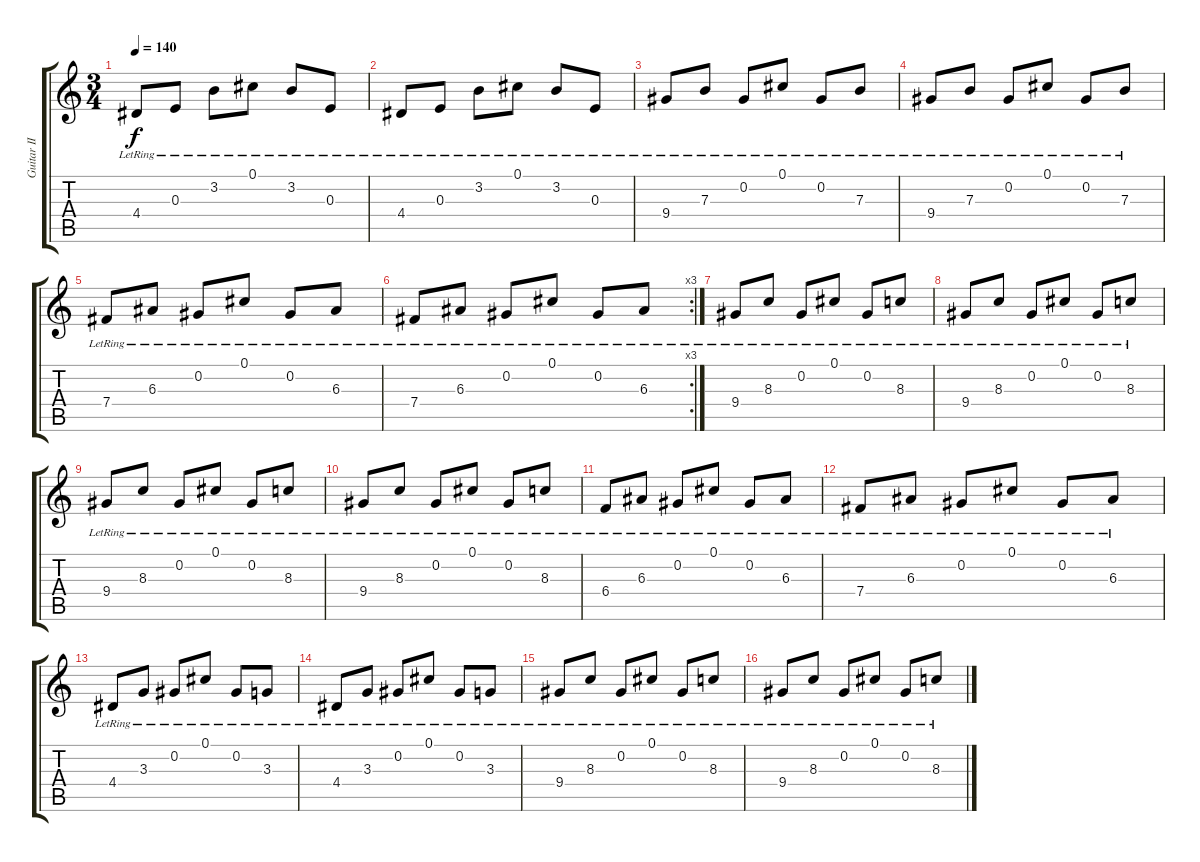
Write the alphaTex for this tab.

\track ("Guitar II" "Guitar II") {instrument distortionguitar}
\staff {score tabs}
\tuning (Db4 Ab3 E3 B2 Gb2 Db2) {hide}
\ts (3 4)
\tempo 140
\clef g2
\ks c
4.4{lr}.8{dy f} 0.3{lr}.8 3.2{lr}.8 0.1{lr}.8 3.2{lr}.8 0.3{lr}.8 |
4.4{lr}.8 0.3{lr}.8 3.2{lr}.8 0.1{lr}.8 3.2{lr}.8 0.3{lr}.8 |
9.4{lr}.8 7.3{lr}.8 0.2{lr}.8 0.1{lr}.8 0.2{lr}.8 7.3{lr}.8 |
9.4{lr}.8 7.3{lr}.8 0.2{lr}.8 0.1{lr}.8 0.2{lr}.8 7.3{lr}.8 |
7.4{lr}.8 6.3{lr}.8 0.2{lr}.8 0.1{lr}.8 0.2{lr}.8 6.3{lr}.8 |
\rc 3
7.4{lr}.8 6.3{lr}.8 0.2{lr}.8 0.1{lr}.8 0.2{lr}.8 6.3{lr}.8 |
9.4{lr}.8{volume 9} 8.3{lr}.8 0.2{lr}.8 0.1{lr}.8 0.2{lr}.8 8.3{lr}.8 |
9.4{lr}.8 8.3{lr}.8 0.2{lr}.8 0.1{lr}.8 0.2{lr}.8 8.3{lr}.8 |
9.4{lr}.8 8.3{lr}.8 0.2{lr}.8 0.1{lr}.8 0.2{lr}.8 8.3{lr}.8 |
9.4{lr}.8 8.3{lr}.8 0.2{lr}.8 0.1{lr}.8 0.2{lr}.8 8.3{lr}.8 |
6.4{lr}.8 6.3{lr}.8 0.2{lr}.8 0.1{lr}.8 0.2{lr}.8 6.3{lr}.8 |
7.4{lr}.8 6.3{lr}.8 0.2{lr}.8{volume 7} 0.1{lr}.8 0.2{lr}.8 6.3{lr}.8 |
4.4{lr}.8 3.3{lr}.8 0.2{lr}.8 0.1{lr}.8 0.2{lr}.8 3.3{lr}.8 |
4.4{lr}.8 3.3{lr}.8 0.2{lr}.8 0.1{lr}.8 0.2{lr}.8 3.3{lr}.8 |
9.4{lr}.8 8.3{lr}.8 0.2{lr}.8 0.1{lr}.8 0.2{lr}.8 8.3{lr}.8 |
9.4{lr}.8 8.3{lr}.8 0.2{lr}.8 0.1{lr}.8 0.2{lr}.8 8.3{lr}.8
